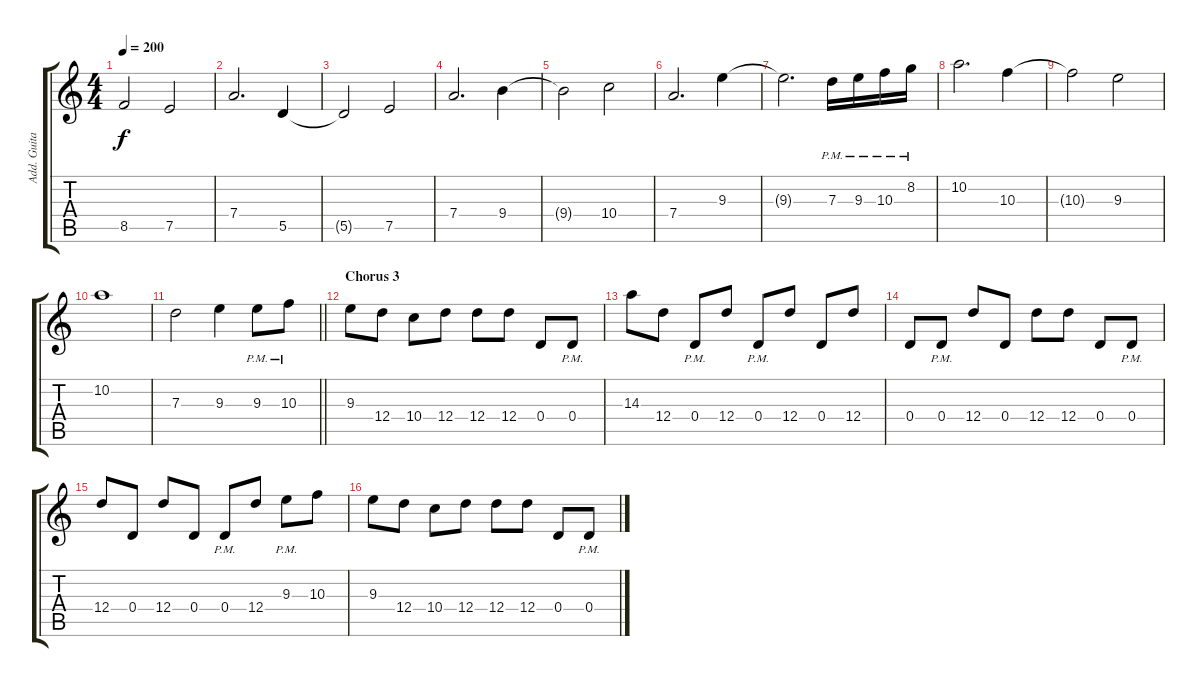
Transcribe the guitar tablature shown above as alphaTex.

\track ("Add. Guitar 1" "Add. Guita") {instrument distortionguitar}
\staff {score tabs}
\tuning (E4 B3 G3 D3 A2 D2) {hide}
\ts (4 4)
\tempo 200
\clef g2
\ks c
8.5{t}.2{dy f} 7.5.2 |
7.4.2{d} 5.5.4 |
5.5{t}.2 7.5.2 |
7.4.2{d} 9.4.4 |
9.4{t}.2 10.4.2 |
7.4.2{d} 9.3.4 |
9.3{t}.2{d} 7.3{pm}.16 9.3{pm}.16 10.3{pm}.16 8.2{pm}.16 |
10.2.2{d} 10.3.4 |
10.3{t}.2 9.3.2 |
10.2.1 |
\barLineRight lightlight
7.3.2 9.3.4 9.3{pm}.8 10.3{pm}.8 |
\section ("" "Chorus 3")
9.3.8 12.4.8 10.4.8 12.4.8 12.4.8 12.4.8 0.4.8 0.4{pm}.8 |
14.3.8 12.4.8 0.4{pm}.8 12.4.8 0.4{pm}.8 12.4.8 0.4.8 12.4.8 |
0.4.8 0.4{pm}.8 12.4.8 0.4.8 12.4.8 12.4.8 0.4.8 0.4{pm}.8 |
12.4.8 0.4.8 12.4.8 0.4.8 0.4{pm}.8 12.4.8 9.3{pm}.8 10.3.8 |
9.3.8 12.4.8 10.4.8 12.4.8 12.4.8 12.4.8 0.4.8 0.4{pm}.8
